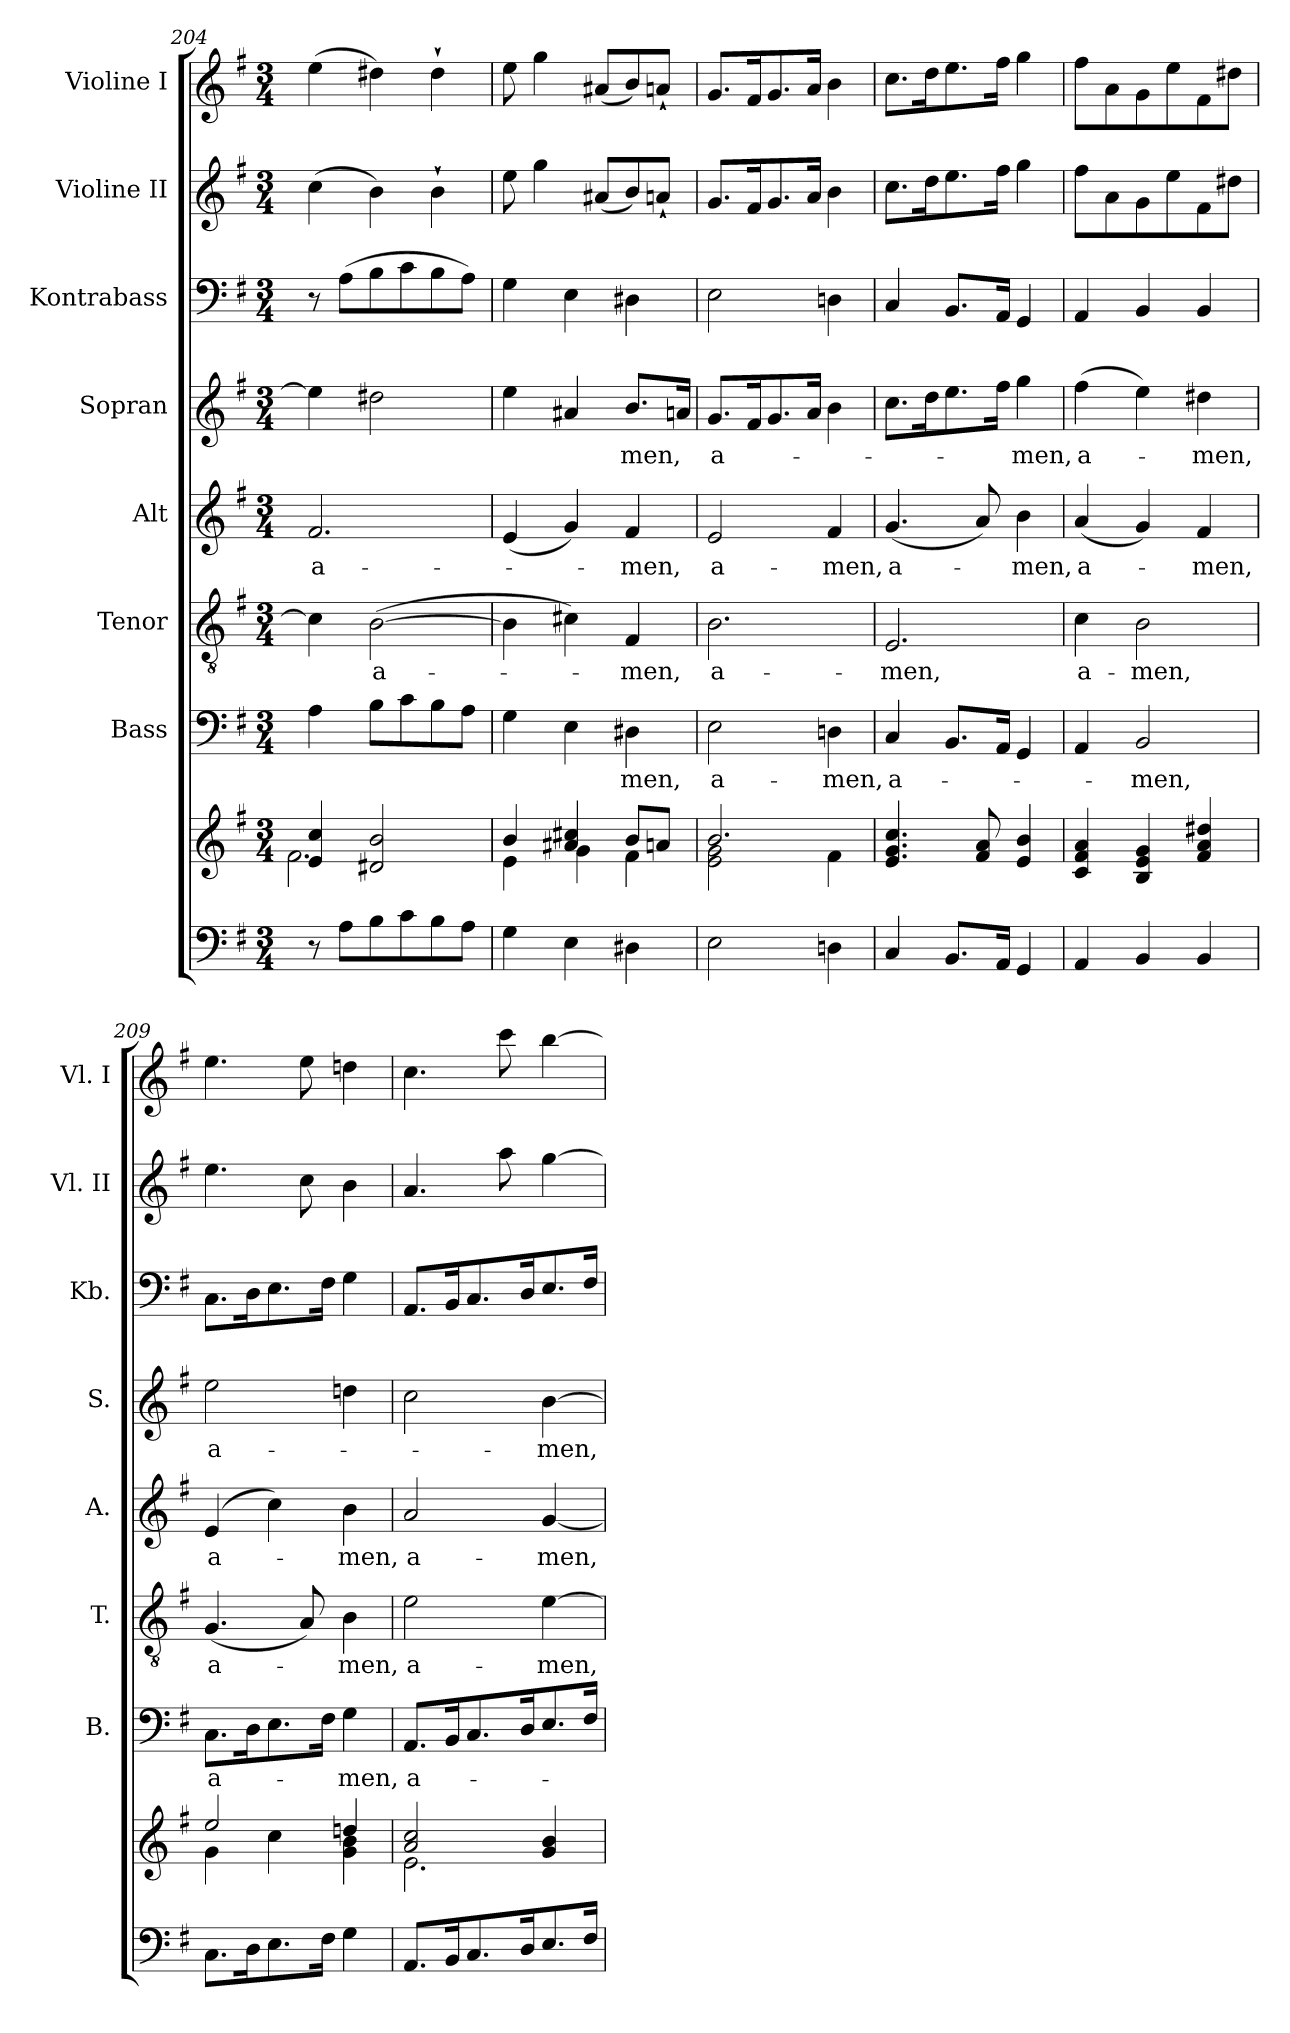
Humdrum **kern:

**kern	**kern	**kern	**text	**kern	**text	**kern	**text	**kern	**text	**kern	**kern	**kern
*part8	*part8	*part7	*part7	*part6	*part6	*part5	*part5	*part4	*part4	*part3	*part2	*part1
*staff9	*staff8	*staff7	*staff7	*staff6	*staff6	*staff5	*staff5	*staff4	*staff4	*staff3	*staff2	*staff1
*	*	*I"Bass	*	*I"Tenor	*	*I"Alt	*	*I"Sopran	*	*I"Kontrabass	*I"Violine II	*I"Violine I
*	*	*I'B.	*	*I'T.	*	*I'A.	*	*I'S.	*	*I'Kb.	*I'Vl. II	*I'Vl. I
*clefF4	*clefG2	*clefF4	*	*clefGv2	*	*clefG2	*	*clefG2	*	*clefF4	*clefG2	*clefG2
*	*	*	*	*	*	*	*	*	*	*ITrd7c12	*	*
*k[f#]	*k[f#]	*k[f#]	*	*k[f#]	*	*k[f#]	*	*k[f#]	*	*k[f#]	*k[f#]	*k[f#]
*G:	*G:	*G:	*	*G:	*	*G:	*	*G:	*	*G:	*G:	*G:
*M3/4	*M3/4	*M3/4	*	*M3/4	*	*M3/4	*	*M3/4	*	*M3/4	*M3/4	*M3/4
=204	=204	=204	=204	=204	=204	=204	=204	=204	=204	=204	=204	=204
*	*^	*	*	*	*	*	*	*	*	*	*	*
!	!	!	!	!	!	!	!	!LO:LY:b	!	!	!	!	!
8r	4e/ 4cc/	2.f#\	4A\	.	4c\]	.	2.f#/	a-	4ee\]	.	8r	(>4cc\	(>4ee\
8A\L	.	.	.	.	.	.	.	.	.	.	(>8AA\L	.	.
!	!	!	!	!	!	!LO:LY:b	!	!	!	!	!	!	!
8B\	2d#X/ 2b/	.	8B\L	.	(>[2B\	a-	.	.	2dd#X\	.	8BB\	4b\)	4dd#X\)
8c\	.	.	8c\	.	.	.	.	.	.	.	8C\	.	.
8B\	.	.	8B\	.	.	.	.	.	.	.	8BB\	4b`>\	4dd#`>\
8A\J	.	.	8A\J	.	.	.	.	.	.	.	8AA\J)	.	.
=205	=205	=205	=205	=205	=205	=205	=205	=205	=205	=205	=205	=205	=205
4G\	4b/	4e\	4G\	.	4B\]	.	(<4e/	.	4ee\	.	4GG\	8ee\	8ee\
.	.	.	.	.	.	.	.	.	.	.	.	4gg\	4gg\
4E\	4a#X/ 4cc#X/	4g\	4E\	.	4c#X\)	.	4g/)	.	4a#X/	.	4EE\	.	.
.	.	.	.	.	.	.	.	.	.	.	.	(<8a#X/L	(<8a#X/L
!	!	!	!	!LO:LY:b	!	!LO:LY:b	!	!LO:LY:b	!	!LO:LY:b	!	!	!
4D#X\	8b/L	4f#\	4D#X\	-men,	4F#/	-men,	4f#/	-men,	8.b/L	-men,	4DD#X\	8b/)	8b/)
.	8an/J	.	.	.	.	.	.	.	.	.	.	8an`</J	8an`</J
.	.	.	.	.	.	.	.	.	16an/Jk	.	.	.	.
=206	=206	=206	=206	=206	=206	=206	=206	=206	=206	=206	=206	=206	=206
!	!	!	!	!LO:LY:b	!	!LO:LY:b	!	!LO:LY:b	!	!LO:LY:b	!	!	!
2E\	2.b/	2e\ 2g\	2E\	a-	2.B\	a-	2e/	a-	8.g/L	a-	2EE\	8.g/L	8.g/L
.	.	.	.	.	.	.	.	.	16f#/k	.	.	16f#/k	16f#/k
.	.	.	.	.	.	.	.	.	8.g/	.	.	8.g/	8.g/
.	.	.	.	.	.	.	.	.	16a/Jk	.	.	16a/Jk	16a/Jk
!	!	!	!	!LO:LY:b	!	!	!	!LO:LY:b	!	!	!	!	!
4Dn\	.	4f#\	4Dn\	-men,	.	.	4f#/	-men,	4b\	.	4DDn\	4b\	4b\
=207	=207	=207	=207	=207	=207	=207	=207	=207	=207	=207	=207	=207	=207
!	!	!	!	!LO:LY:b	!	!LO:LY:b	!	!LO:LY:b	!	!	!	!	!
*	*v	*v	*	*	*	*	*	*	*	*	*	*	*
4C/	4.e/ 4.g/ 4.cc/	4C/	a-	2.E/	-men,	(<4.g/	a-	8.cc\L	.	4CC/	8.cc\L	8.cc\L
.	.	.	.	.	.	.	.	16dd\k	.	.	16dd\k	16dd\k
8.BB/L	.	8.BB/L	.	.	.	.	.	8.ee\	.	8.BBB/L	8.ee\	8.ee\
.	8f#/ 8a/	.	.	.	.	8a/)	.	.	.	.	.	.
16AA/Jk	.	16AA/Jk	.	.	.	.	.	16ff#\Jk	.	16AAA/Jk	16ff#\Jk	16ff#\Jk
!	!	!	!	!	!	!	!LO:LY:b	!	!LO:LY:b	!	!	!
4GG/	4e/ 4b/	4GG/	.	.	.	4b\	-men,	4gg\	-men,	4GGG/	4gg\	4gg\
=208	=208	=208	=208	=208	=208	=208	=208	=208	=208	=208	=208	=208
!	!	!	!	!	!LO:LY:b	!	!LO:LY:b	!	!LO:LY:b	!	!	!
4AA/	4c/ 4f#/ 4a/	4AA/	.	4c\	a-	(<4a/	a-	(>4ff#\	a-	4AAA/	8ff#\L	8ff#\L
.	.	.	.	.	.	.	.	.	.	.	8a\	8a\
!	!	!	!LO:LY:b	!	!LO:LY:b	!	!	!	!	!	!	!
4BB/	4B/ 4e/ 4g/	2BB/	-men,	2B\	-men,	4g/)	.	4ee\)	.	4BBB/	8g\	8g\
.	.	.	.	.	.	.	.	.	.	.	8ee\	8ee\
!	!	!	!	!	!	!	!LO:LY:b	!	!LO:LY:b	!	!	!
4BB/	4f#/ 4a/ 4dd#X/	.	.	.	.	4f#/	-men,	4dd#X\	-men,	4BBB/	8f#\	8f#\
.	.	.	.	.	.	.	.	.	.	.	8dd#X\J	8dd#X\J
!!LO:LB:g=z
=209	=209	=209	=209	=209	=209	=209	=209	=209	=209	=209	=209	=209
*	*^	*	*	*	*	*	*	*	*	*	*	*
!	!	!	!	!LO:LY:b	!	!LO:LY:b	!	!LO:LY:b	!	!LO:LY:b	!	!	!
8.C\L	2ee/	4g\	8.C\L	a-	(<4.G/	a-	(4e/	a-	2ee\	a-	8.CC\L	4.ee\	4.ee\
16D\k	.	.	16D\k	.	.	.	.	.	.	.	16DD\k	.	.
8.E\	.	4cc\	8.E\	.	.	.	4cc\)	.	.	.	8.EE\	.	.
.	.	.	.	.	8A/)	.	.	.	.	.	.	8cc\	8ee\
16F#\Jk	.	.	16F#\Jk	.	.	.	.	.	.	.	16FF#\Jk	.	.
!	!	!	!	!LO:LY:b	!	!LO:LY:b	!	!LO:LY:b	!	!	!	!	!
4G\	4ddn/	4g\ 4b\	4G\	-men,	4B\	-men,	4b\	-men,	4ddn\	.	4GG\	4b\	4ddn\
=210	=210	=210	=210	=210	=210	=210	=210	=210	=210	=210	=210	=210	=210
!	!	!	!	!LO:LY:b	!	!LO:LY:b	!	!LO:LY:b	!	!	!	!	!
8.AA/L	2a/ 2cc/	2.e\	8.AA/L	a-	2e\	a-	2a/	a-	2cc\	.	8.AAA/L	4.a/	4.cc\
16BB/k	.	.	16BB/k	.	.	.	.	.	.	.	16BBB/k	.	.
8.C/	.	.	8.C/	.	.	.	.	.	.	.	8.CC/	.	.
.	.	.	.	.	.	.	.	.	.	.	.	8aa\	8ccc\
16D/k	.	.	16D/k	.	.	.	.	.	.	.	16DD/k	.	.
!	!	!	!	!	!	!LO:LY:b	!	!LO:LY:b	!	!LO:LY:b	!	!	!
8.E/	4g/ 4b/	.	8.E/	.	[4e\	-men,	[4g/	-men,	[4b\	-men,	8.EE/	[4gg\	[4bb\
16F#/Jk	.	.	16F#/Jk	.	.	.	.	.	.	.	16FF#/Jk	.	.
*	*v	*v	*	*	*	*	*	*	*	*	*	*	*
=	=	=	=	=	=	=	=	=	=	=	=	=
*-	*-	*-	*-	*-	*-	*-	*-	*-	*-	*-	*-	*-
